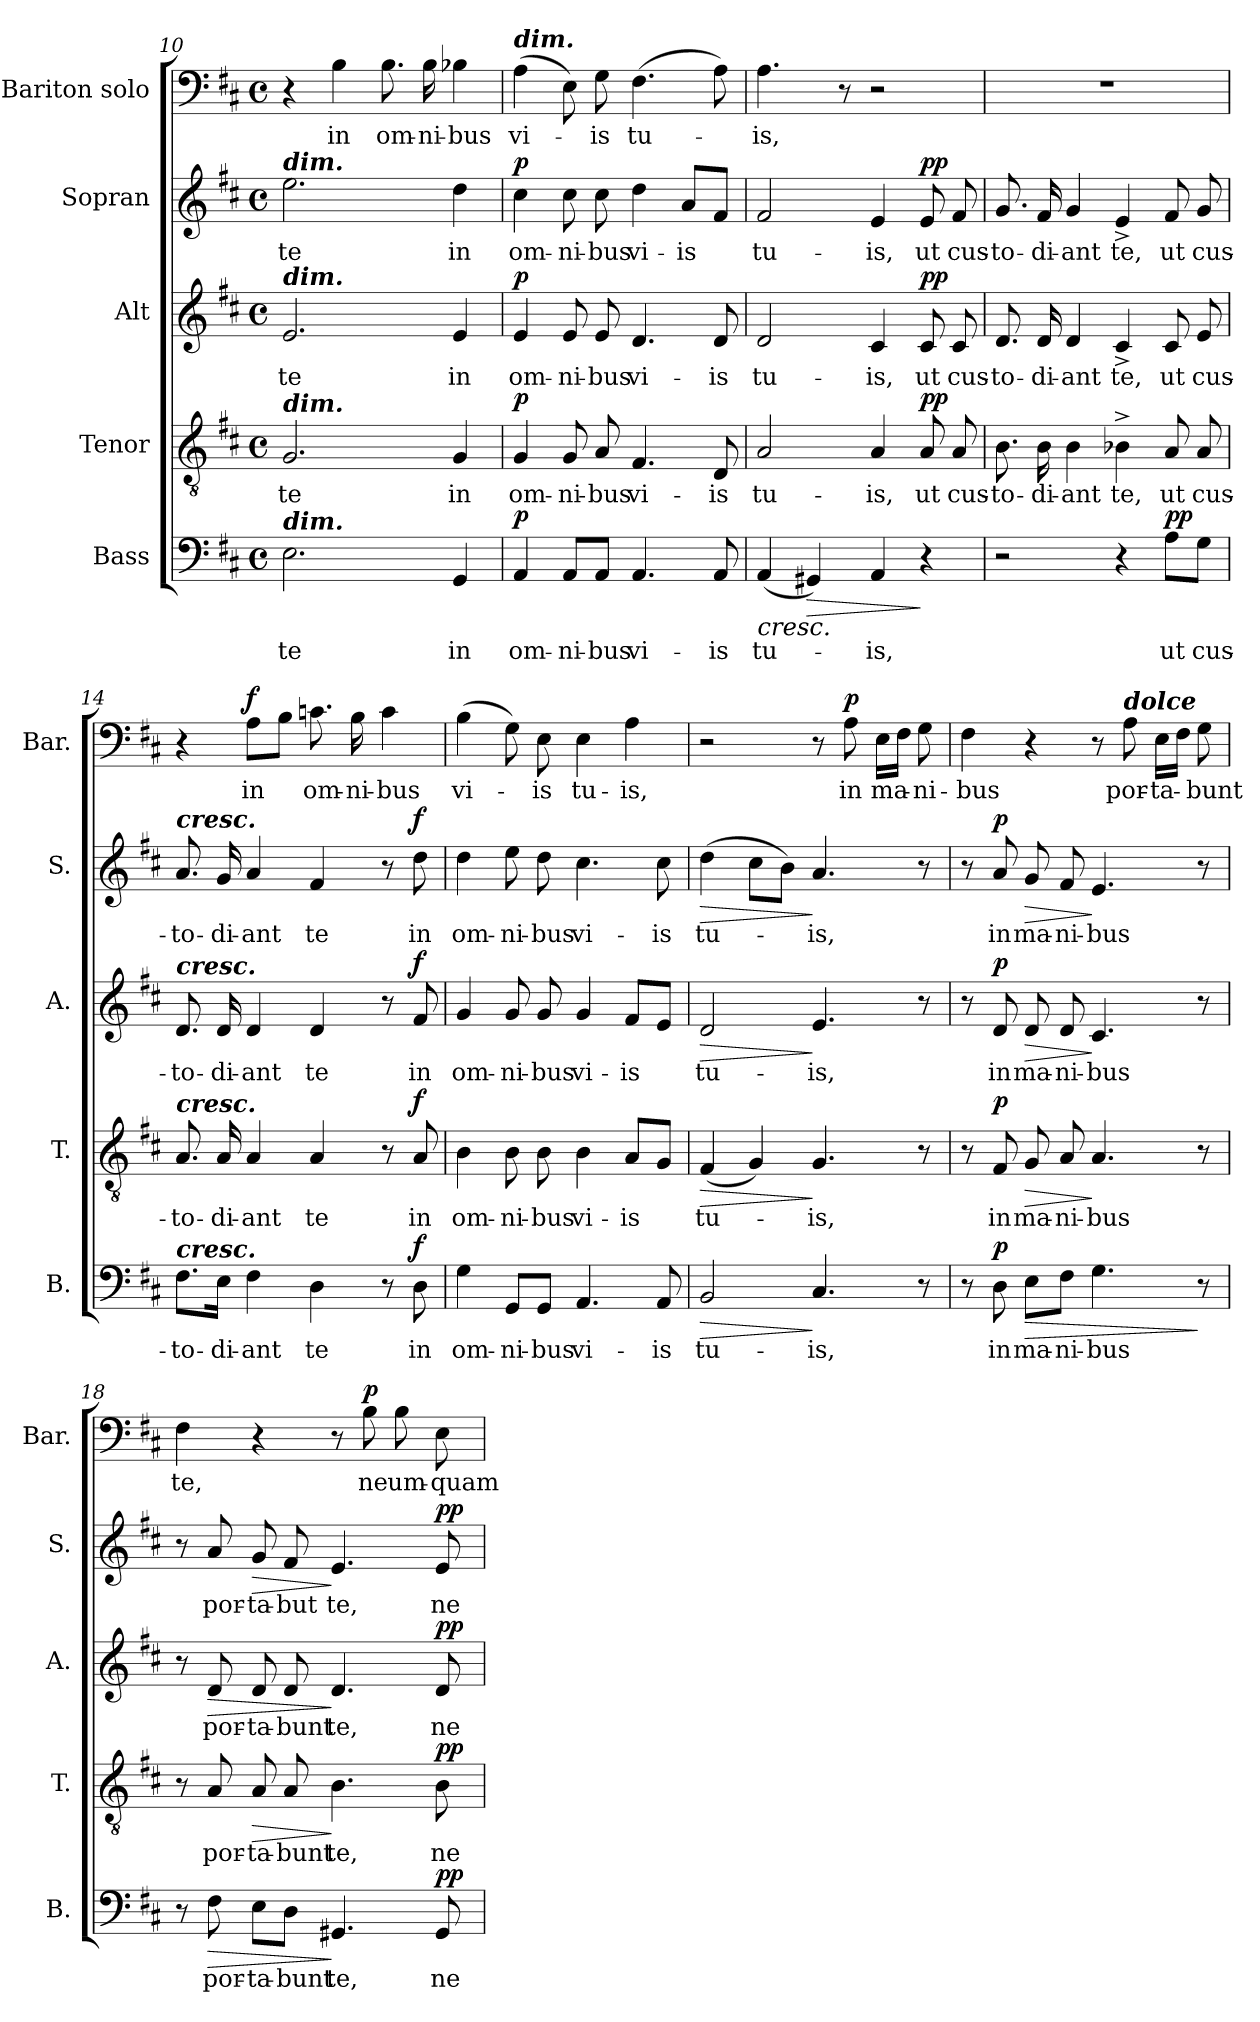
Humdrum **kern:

**kern	**text	**dynam	**kern	**text	**dynam	**kern	**text	**dynam	**kern	**text	**dynam	**kern	**text	**dynam
*part5	*part5	*part5	*part4	*part4	*part4	*part3	*part3	*part3	*part2	*part2	*part2	*part1	*part1	*part1
*staff5	*staff5	*staff5	*staff4	*staff4	*staff4	*staff3	*staff3	*staff3	*staff2	*staff2	*staff2	*staff1	*staff1	*staff1
*I"Bass	*	*	*I"Tenor	*	*	*I"Alt	*	*	*I"Sopran	*	*	*I"Bariton solo	*	*
*I'B.	*	*	*I'T.	*	*	*I'A.	*	*	*I'S.	*	*	*I'Bar.	*	*
*clefF4	*	*	*clefGv2	*	*	*clefG2	*	*	*clefG2	*	*	*clefF4	*	*
*k[f#c#]	*	*	*k[f#c#]	*	*	*k[f#c#]	*	*	*k[f#c#]	*	*	*k[f#c#]	*	*
*D:	*	*	*D:	*	*	*D:	*	*	*D:	*	*	*D:	*	*
*M4/4	*	*	*M4/4	*	*	*M4/4	*	*	*M4/4	*	*	*M4/4	*	*
*met(c)	*	*	*met(c)	*	*	*met(c)	*	*	*met(c)	*	*	*met(c)	*	*
=10	=10	=10	=10	=10	=10	=10	=10	=10	=10	=10	=10	=10	=10	=10
!	!	!	!	!	!	!	!	!	!LO:TX:a:Bi:t=dim.	!	!	!	!	!
!	!	!	!	!	!	!LO:TX:a:Bi:t=dim.	!	!	!	!	!	!	!	!
!	!	!	!LO:TX:a:Bi:t=dim.	!	!	!	!	!	!	!	!	!	!	!
!LO:TX:a:Bi:t=dim.	!	!	!	!	!	!	!	!	!	!	!	!	!	!
!	!LO:LY:b	!	!	!LO:LY:b	!	!	!LO:LY:b	!	!	!LO:LY:b	!	!	!	!
2.E\	te	.	2.G/	te	.	2.e/	te	.	2.ee\	te	.	4r	.	.
!	!	!	!	!	!	!	!	!	!	!	!	!	!LO:LY:b	!
.	.	.	.	.	.	.	.	.	.	.	.	4B\	in	.
!	!	!	!	!	!	!	!	!	!	!	!	!	!LO:LY:b	!
.	.	.	.	.	.	.	.	.	.	.	.	8.B\	om-	.
!	!	!	!	!	!	!	!	!	!	!	!	!	!LO:LY:b	!
.	.	.	.	.	.	.	.	.	.	.	.	16B\	-ni-	.
!	!LO:LY:b	!	!	!LO:LY:b	!	!	!LO:LY:b	!	!	!LO:LY:b	!	!	!LO:LY:b	!
4GG/	in	.	4G/	in	.	4e/	in	.	4dd\	in	.	4B-X\	-bus	.
=11	=11	=11	=11	=11	=11	=11	=11	=11	=11	=11	=11	=11	=11	=11
!	!	!	!	!	!	!	!	!	!	!	!	!LO:TX:a:Bi:t=dim.	!	!
!	!LO:LY:b	!LO:DY:a	!	!LO:LY:b	!LO:DY:a	!	!LO:LY:b	!LO:DY:a	!	!LO:LY:b	!LO:DY:a	!	!LO:LY:b	!
4AA/	om-	p	4G/	om-	p	4e/	om-	p	4cc#\	om-	p	(>4A\	vi-	.
!	!LO:LY:b	!	!	!LO:LY:b	!	!	!LO:LY:b	!	!	!LO:LY:b	!	!	!	!
8AA/L	-ni-	.	8G/	-ni-	.	8e/	-ni-	.	8cc#\	-ni-	.	8E\)	.	.
!	!LO:LY:b	!	!	!LO:LY:b	!	!	!LO:LY:b	!	!	!LO:LY:b	!	!	!LO:LY:b	!
8AA/J	-bus	.	8A/	-bus	.	8e/	-bus	.	8cc#\	-bus	.	8G\	-is	.
!	!LO:LY:b	!	!	!LO:LY:b	!	!	!LO:LY:b	!	!	!LO:LY:b	!	!	!LO:LY:b	!
4.AA/	vi-	.	4.F#/	vi-	.	4.d/	vi-	.	4dd\	vi-	.	(>4.F#\	tu-	.
!	!	!	!	!	!	!	!	!	!	!LO:LY:b	!	!	!	!
.	.	.	.	.	.	.	.	.	8a/L	-is	.	.	.	.
!	!LO:LY:b	!	!	!LO:LY:b	!	!	!LO:LY:b	!	!	!	!	!	!	!
8AA/	-is	.	8D/	-is	.	8d/	-is	.	8f#/J	.	.	8A\)	.	.
=12	=12	=12	=12	=12	=12	=12	=12	=12	=12	=12	=12	=12	=12	=12
!	!LO:LY:b	!LO:HP:b	!	!LO:LY:b	!	!	!LO:LY:b	!	!	!LO:LY:b	!	!	!LO:LY:b	!
(<4AA/	tu-	<	2A/	tu-	.	2d/	tu-	.	2f#/	tu-	.	4.A\	-is,	.
!	!	!LO:HP:b	!	!	!	!	!	!	!	!	!	!	!	!
4GG#X/)	.	>	.	.	.	.	.	.	.	.	.	.	.	.
.	.	.	.	.	.	.	.	.	.	.	.	8r	.	.
!	!LO:LY:b	!	!	!LO:LY:b	!	!	!LO:LY:b	!	!	!LO:LY:b	!	!	!	!
4AA/	-is,	[	4A/	-is,	.	4c#/	-is,	.	4e/	-is,	.	2r	.	.
!	!	!	!	!LO:LY:b	!LO:DY:a	!	!LO:LY:b	!LO:DY:a	!	!LO:LY:b	!LO:DY:a	!	!	!
4r	.	]	8A/	ut	pp	8c#/	ut	pp	8e/	ut	pp	.	.	.
!	!	!	!	!LO:LY:b	!	!	!LO:LY:b	!	!	!LO:LY:b	!	!	!	!
.	.	.	8A/	cus-	.	8c#/	cus-	.	8f#/	cus-	.	.	.	.
!!LO:LB:g=z
=13	=13	=13	=13	=13	=13	=13	=13	=13	=13	=13	=13	=13	=13	=13
!	!	!	!	!LO:LY:b	!	!	!LO:LY:b	!	!	!LO:LY:b	!	!	!	!
2r	.	.	8.B\	-to-	.	8.d/	-to-	.	8.g/	-to-	.	1r	.	.
!	!	!	!	!LO:LY:b	!	!	!LO:LY:b	!	!	!LO:LY:b	!	!	!	!
.	.	.	16B\	-di-	.	16d/	-di-	.	16f#/	-di-	.	.	.	.
!	!	!	!	!LO:LY:b	!	!	!LO:LY:b	!	!	!LO:LY:b	!	!	!	!
.	.	.	4B\	-ant	.	4d/	-ant	.	4g/	-ant	.	.	.	.
!	!	!	!	!LO:LY:b	!	!	!LO:LY:b	!	!	!LO:LY:b	!	!	!	!
4r	.	.	4B-X^>\	te,	.	4c#^</	te,	.	4e^</	te,	.	.	.	.
!	!LO:LY:b	!LO:DY:a	!	!LO:LY:b	!	!	!LO:LY:b	!	!	!LO:LY:b	!	!	!	!
8A\L	ut	pp	8A/	ut	.	8c#/	ut	.	8f#/	ut	.	.	.	.
!	!LO:LY:b	!	!	!LO:LY:b	!	!	!LO:LY:b	!	!	!LO:LY:b	!	!	!	!
8G\J	cus-	.	8A/	cus-	.	8e/	cus-	.	8g/	cus-	.	.	.	.
=14	=14	=14	=14	=14	=14	=14	=14	=14	=14	=14	=14	=14	=14	=14
!	!	!	!	!	!	!	!	!	!LO:TX:a:Bi:t=cresc.	!	!	!	!	!
!	!	!	!	!	!	!LO:TX:a:Bi:t=cresc.	!	!	!	!	!	!	!	!
!	!	!	!LO:TX:a:Bi:t=cresc.	!	!	!	!	!	!	!	!	!	!	!
!LO:TX:a:Bi:t=cresc.	!	!	!	!	!	!	!	!	!	!	!	!	!	!
!	!LO:LY:b	!	!	!LO:LY:b	!	!	!LO:LY:b	!	!	!LO:LY:b	!	!	!	!
8.F#\L	-to-	.	8.A/	-to-	.	8.d/	-to-	.	8.a/	-to-	.	4r	.	.
!	!LO:LY:b	!	!	!LO:LY:b	!	!	!LO:LY:b	!	!	!LO:LY:b	!	!	!	!
16E\Jk	-di-	.	16A/	-di-	.	16d/	-di-	.	16g/	-di-	.	.	.	.
!	!LO:LY:b	!	!	!LO:LY:b	!	!	!LO:LY:b	!	!	!LO:LY:b	!	!	!LO:LY:b	!LO:DY:a
4F#\	-ant	.	4A/	-ant	.	4d/	-ant	.	4a/	-ant	.	8A\L	in	f
.	.	.	.	.	.	.	.	.	.	.	.	8B\J	.	.
!	!LO:LY:b	!	!	!LO:LY:b	!	!	!LO:LY:b	!	!	!LO:LY:b	!	!	!LO:LY:b	!
4D\	te	.	4A/	te	.	4d/	te	.	4f#/	te	.	8.cn\	om-	.
!	!	!	!	!	!	!	!	!	!	!	!	!	!LO:LY:b	!
.	.	.	.	.	.	.	.	.	.	.	.	16B\	-ni-	.
!	!	!	!	!	!	!	!	!	!	!	!	!	!LO:LY:b	!
8r	.	.	8r	.	.	8r	.	.	8r	.	.	4c\	-bus	.
!	!LO:LY:b	!LO:DY:a	!	!LO:LY:b	!LO:DY:a	!	!LO:LY:b	!LO:DY:a	!	!LO:LY:b	!LO:DY:a	!	!	!
8D\	in	f	8A/	in	f	8f#/	in	f	8dd\	in	f	.	.	.
=15	=15	=15	=15	=15	=15	=15	=15	=15	=15	=15	=15	=15	=15	=15
!	!LO:LY:b	!	!	!LO:LY:b	!	!	!LO:LY:b	!	!	!LO:LY:b	!	!	!LO:LY:b	!
4G\	om-	.	4B\	om-	.	4g/	om-	.	4dd\	om-	.	(>4B\	vi-	.
!	!LO:LY:b	!	!	!LO:LY:b	!	!	!LO:LY:b	!	!	!LO:LY:b	!	!	!	!
8GG/L	-ni-	.	8B\	-ni-	.	8g/	-ni-	.	8ee\	-ni-	.	8G\)	.	.
!	!LO:LY:b	!	!	!LO:LY:b	!	!	!LO:LY:b	!	!	!LO:LY:b	!	!	!LO:LY:b	!
8GG/J	-bus	.	8B\	-bus	.	8g/	-bus	.	8dd\	-bus	.	8E\	-is	.
!	!LO:LY:b	!	!	!LO:LY:b	!	!	!LO:LY:b	!	!	!LO:LY:b	!	!	!LO:LY:b	!
4.AA/	vi-	.	4B\	vi-	.	4g/	vi-	.	4.cc#\	vi-	.	4E\	tu-	.
!	!	!	!	!LO:LY:b	!	!	!LO:LY:b	!	!	!	!	!	!LO:LY:b	!
.	.	.	8A/L	-is	.	8f#/L	-is	.	.	.	.	4A\	-is,	.
!	!LO:LY:b	!	!	!	!	!	!	!	!	!LO:LY:b	!	!	!	!
8AA/	-is	.	8G/J	.	.	8e/J	.	.	8cc#\	-is	.	.	.	.
=16	=16	=16	=16	=16	=16	=16	=16	=16	=16	=16	=16	=16	=16	=16
!	!LO:LY:b	!LO:HP:b	!	!LO:LY:b	!LO:HP:b	!	!LO:LY:b	!LO:HP:b	!	!LO:LY:b	!LO:HP:b	!	!	!
2BB/	tu-	>	(<4F#/	tu-	>	2d/	tu-	>	(>4dd\	tu-	>	2r	.	.
.	.	.	4G/)	.	.	.	.	.	8cc#\L	.	.	.	.	.
.	.	.	.	.	.	.	.	.	8b\J)	.	.	.	.	.
!	!LO:LY:b	!	!	!LO:LY:b	!	!	!LO:LY:b	!	!	!LO:LY:b	!	!	!	!
4.C#/	-is,	]	4.G/	-is,	]	4.e/	-is,	]	4.a/	-is,	]	8r	.	.
!	!	!	!	!	!	!	!	!	!	!	!	!	!LO:LY:b	!LO:DY:a
.	.	.	.	.	.	.	.	.	.	.	.	8A\	in	p
!	!	!	!	!	!	!	!	!	!	!	!	!	!LO:LY:b	!
.	.	.	.	.	.	.	.	.	.	.	.	16E\LL	ma-	.
.	.	.	.	.	.	.	.	.	.	.	.	16F#\JJ	.	.
!	!	!	!	!	!	!	!	!	!	!	!	!	!LO:LY:b	!
8r	.	.	8r	.	.	8r	.	.	8r	.	.	8G\	-ni-	.
!!LO:PB:g=z
=17	=17	=17	=17	=17	=17	=17	=17	=17	=17	=17	=17	=17	=17	=17
!	!	!	!	!	!	!	!	!	!	!	!	!	!LO:LY:b	!
8r	.	.	8r	.	.	8r	.	.	8r	.	.	4F#\	-bus	.
!	!LO:LY:b	!LO:DY:a	!	!LO:LY:b	!LO:DY:a	!	!LO:LY:b	!LO:DY:a	!	!LO:LY:b	!LO:DY:a	!	!	!
8D\	in	p	8F#/	in	p	8d/	in	p	8a/	in	p	.	.	.
!	!LO:LY:b	!LO:HP:b	!	!LO:LY:b	!LO:HP:b	!	!LO:LY:b	!LO:HP:b	!	!LO:LY:b	!LO:HP:b	!	!	!
8E\L	ma-	>	8G/	ma-	>	8d/	ma-	>	8g/	ma-	>	4r	.	.
!	!LO:LY:b	!	!	!LO:LY:b	!	!	!LO:LY:b	!	!	!LO:LY:b	!	!	!	!
8F#\J	-ni-	.	8A/	-ni-	.	8d/	-ni-	.	8f#/	-ni-	.	.	.	.
!	!LO:LY:b	!	!	!LO:LY:b	!	!	!LO:LY:b	!	!	!LO:LY:b	!	!	!	!
4.G\	-bus	.	4.A/	-bus	]	4.c#/	-bus	]	4.e/	-bus	]	8r	.	.
!	!	!	!	!	!	!	!	!	!	!	!	!LO:TX:a:Bi:t=dolce	!	!
!	!	!	!	!	!	!	!	!	!	!	!	!	!LO:LY:b	!
.	.	.	.	.	.	.	.	.	.	.	.	8A\	por-	.
!	!	!	!	!	!	!	!	!	!	!	!	!	!LO:LY:b	!
.	.	.	.	.	.	.	.	.	.	.	.	16E\LL	-ta-	.
.	.	.	.	.	.	.	.	.	.	.	.	16F#\JJ	.	.
!	!	!	!	!	!	!	!	!	!	!	!	!	!LO:LY:b	!
8r	.	]	8r	.	.	8r	.	.	8r	.	.	8G\	-bunt	.
=18	=18	=18	=18	=18	=18	=18	=18	=18	=18	=18	=18	=18	=18	=18
!	!	!	!	!	!	!	!	!	!	!	!	!	!LO:LY:b	!
8r	.	.	8r	.	.	8r	.	.	8r	.	.	4F#\	te,	.
!	!LO:LY:b	!LO:HP:b	!	!LO:LY:b	!	!	!LO:LY:b	!LO:HP:b	!	!LO:LY:b	!	!	!	!
8F#\	por-	>	8A/	por-	.	8d/	por-	>	8a/	por-	.	.	.	.
!	!LO:LY:b	!	!	!LO:LY:b	!LO:HP:b	!	!LO:LY:b	!	!	!LO:LY:b	!LO:HP:b	!	!	!
8E\L	-ta-	.	8A/	-ta-	>	8d/	-ta-	.	8g/	-ta-	>	4r	.	.
!	!LO:LY:b	!	!	!LO:LY:b	!	!	!LO:LY:b	!	!	!LO:LY:b	!	!	!	!
8D\J	-bunt	.	8A/	-bunt	.	8d/	-bunt	.	8f#/	-but	.	.	.	.
!	!LO:LY:b	!	!	!LO:LY:b	!	!	!LO:LY:b	!	!	!LO:LY:b	!	!	!	!
4.GG#X/	te,	]	4.B\	te,	]	4.d/	te,	]	4.e/	te,	]	8r	.	.
!	!	!	!	!	!	!	!	!	!	!	!	!	!LO:LY:b	!LO:DY:a
.	.	.	.	.	.	.	.	.	.	.	.	8B\	ne	p
!	!	!	!	!	!	!	!	!	!	!	!	!	!LO:LY:b	!
.	.	.	.	.	.	.	.	.	.	.	.	8B\	um-	.
!	!LO:LY:b	!LO:DY:a	!	!LO:LY:b	!LO:DY:a	!	!LO:LY:b	!LO:DY:a	!	!LO:LY:b	!LO:DY:a	!	!LO:LY:b	!
8GG#/	ne	pp	8B\	ne	pp	8d/	ne	pp	8e/	ne	pp	8E\	-quam	.
=	=	=	=	=	=	=	=	=	=	=	=	=	=	=
*-	*-	*-	*-	*-	*-	*-	*-	*-	*-	*-	*-	*-	*-	*-
